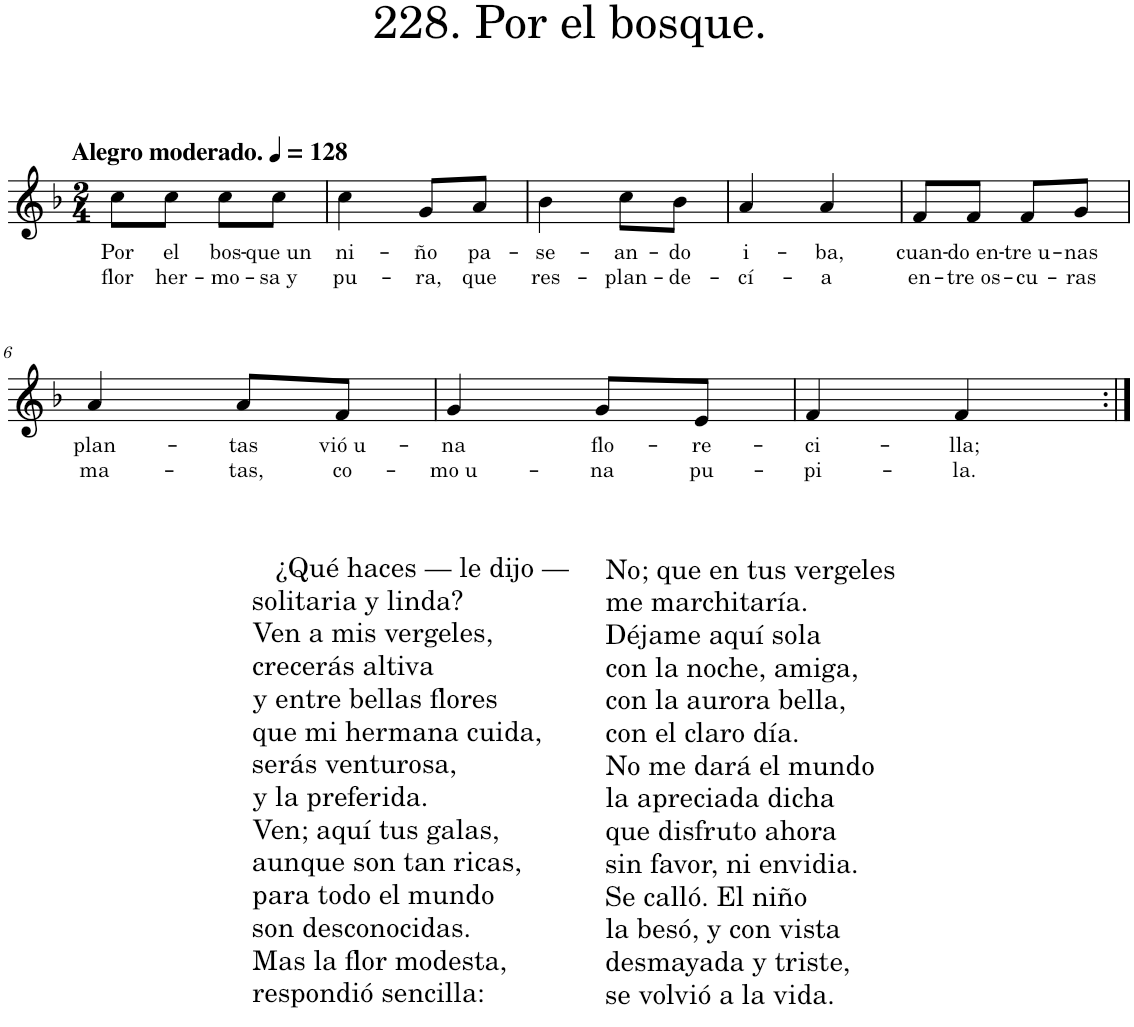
**kern	**text	**text
*part1	*part1	*part1
*staff1	*staff1	*staff1
*I"Piano	*	*
*I'Pno.	*	*
*clefG2	*	*
*k[b-]	*	*
*M2/4	*	*
*MM128	*	*
=1	=1	=1
!LO:TX:a:B:t=Alegro moderado.	!	!
!	!LO:LY:b	!LO:LY:b
8cc\L	Por	flor
!	!LO:LY:b	!LO:LY:b
8cc\J	el	her-
!	!LO:LY:b	!LO:LY:b
8cc\L	bos-	-mo-
!	!LO:LY:b	!LO:LY:b
8cc\J	-que un	-sa y
=2	=2	=2
!	!LO:LY:b	!LO:LY:b
4cc\	ni-	pu-
!	!LO:LY:b	!LO:LY:b
8g/L	-ño	-ra,
!	!LO:LY:b	!LO:LY:b
8a/J	pa-	que
=3	=3	=3
!	!LO:LY:b	!LO:LY:b
4b-\	-se-	res-
!	!LO:LY:b	!LO:LY:b
8cc\L	-an-	-plan-
!	!LO:LY:b	!LO:LY:b
8b-\J	-do	-de-
=4	=4	=4
!	!LO:LY:b	!LO:LY:b
4a/	i-	-cí-
!	!LO:LY:b	!LO:LY:b
4a/	-ba,	-a
=5	=5	=5
!	!LO:LY:b	!LO:LY:b
8f/L	cuan-	en-
!	!LO:LY:b	!LO:LY:b
8f/J	-do en-	-tre os-
!	!LO:LY:b	!LO:LY:b
8f/L	-tre u-	-cu-
!	!LO:LY:b	!LO:LY:b
8g/J	-nas	-ras
!!LO:LB:g=z
=6	=6	=6
!	!LO:LY:b	!LO:LY:b
4a/	plan-	ma-
!LO:TX:b:t=¿Qué haces — le dijo —	!	!
!LO:TX:b:t=solitaria y linda?	!	!
!LO:TX:b:t=Ven a mis vergeles,	!	!
!LO:TX:b:t=crecerás altiva	!	!
!LO:TX:b:t=y entre bellas flores	!	!
!LO:TX:b:t=que mi hermana cuida,	!	!
!LO:TX:b:t=serás venturosa,	!	!
!LO:TX:b:t=y la preferida.	!	!
!LO:TX:b:t=Ven; aquí tus galas,	!	!
!LO:TX:b:t=aunque son tan ricas,	!	!
!LO:TX:b:t=para todo el mundo	!	!
!LO:TX:b:t=son desconocidas.	!	!
!LO:TX:b:t=Mas la flor modesta,	!	!
!LO:TX:b:t=respondió sencilla&colon;	!	!
!	!LO:LY:b	!LO:LY:b
8a/L	-tas	-tas,
!	!LO:LY:b	!LO:LY:b
8f/J	vió u-	co-
=7	=7	=7
!	!LO:LY:b	!LO:LY:b
4g/	-na	-mo u-
!LO:TX:b:t=No; que en tus vergeles	!	!
!LO:TX:b:t=me marchitaría.	!	!
!LO:TX:b:t=Déjame aquí sola	!	!
!LO:TX:b:t=con la noche, amiga,	!	!
!LO:TX:b:t=con la aurora bella,	!	!
!LO:TX:b:t=con el claro día.	!	!
!LO:TX:b:t=No me dará el mundo	!	!
!LO:TX:b:t=la apreciada dicha	!	!
!LO:TX:b:t=que disfruto ahora	!	!
!LO:TX:b:t=sin favor, ni envidia.	!	!
!LO:TX:b:t=Se calló. El niño	!	!
!LO:TX:b:t=la besó, y con vista	!	!
!LO:TX:b:t=desmayada y triste,	!	!
!LO:TX:b:t=se volvió a la vida.	!	!
!	!LO:LY:b	!LO:LY:b
8g/L	flo-	-na
!	!LO:LY:b	!LO:LY:b
8e/J	-re-	pu-
=8	=8	=8
!	!LO:LY:b	!LO:LY:b
4f/	-ci-	-pi-
!	!LO:LY:b	!LO:LY:b
4f/	-lla;	-la.
=:|!	=:|!	=:|!
*-	*-	*-
